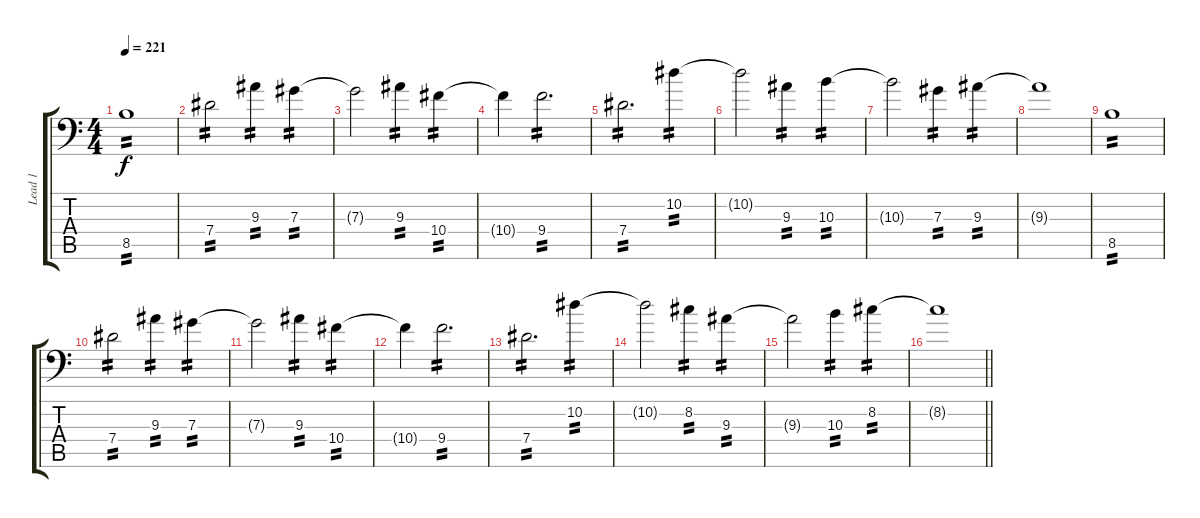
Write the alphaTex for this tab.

\track ("Lead 1" "Lead 1") {instrument overdrivenguitar}
\staff {score tabs}
\tuning (Bb3 F3 Db3 Ab2 Eb2 Bb1) {hide}
\ts (4 4)
\tempo 221
\clef f4
\ks c
8.5.1{tp 2 dy f} |
7.4.2{tp 2} 9.3.4{tp 2} 7.3.4{tp 2} |
7.3{t}.2 9.3.4{tp 2} 10.4.4{tp 2} |
10.4{t}.4 9.4.2{d tp 2} |
7.4.2{d tp 2} 10.2.4{tp 2} |
10.2{t}.2 9.3.4{tp 2} 10.3.4{tp 2} |
10.3{t}.2 7.3.4{tp 2} 9.3.4{tp 2} |
9.3{t}.1 |
8.5.1{tp 2} |
7.4.2{tp 2} 9.3.4{tp 2} 7.3.4{tp 2} |
7.3{t}.2 9.3.4{tp 2} 10.4.4{tp 2} |
10.4{t}.4 9.4.2{d tp 2} |
7.4.2{d tp 2} 10.2.4{tp 2} |
10.2{t}.2 8.2.4{tp 2} 9.3.4{tp 2} |
9.3{t}.2 10.3.4{tp 2} 8.2.4{tp 2} |
\barLineRight lightlight
8.2{t}.1
